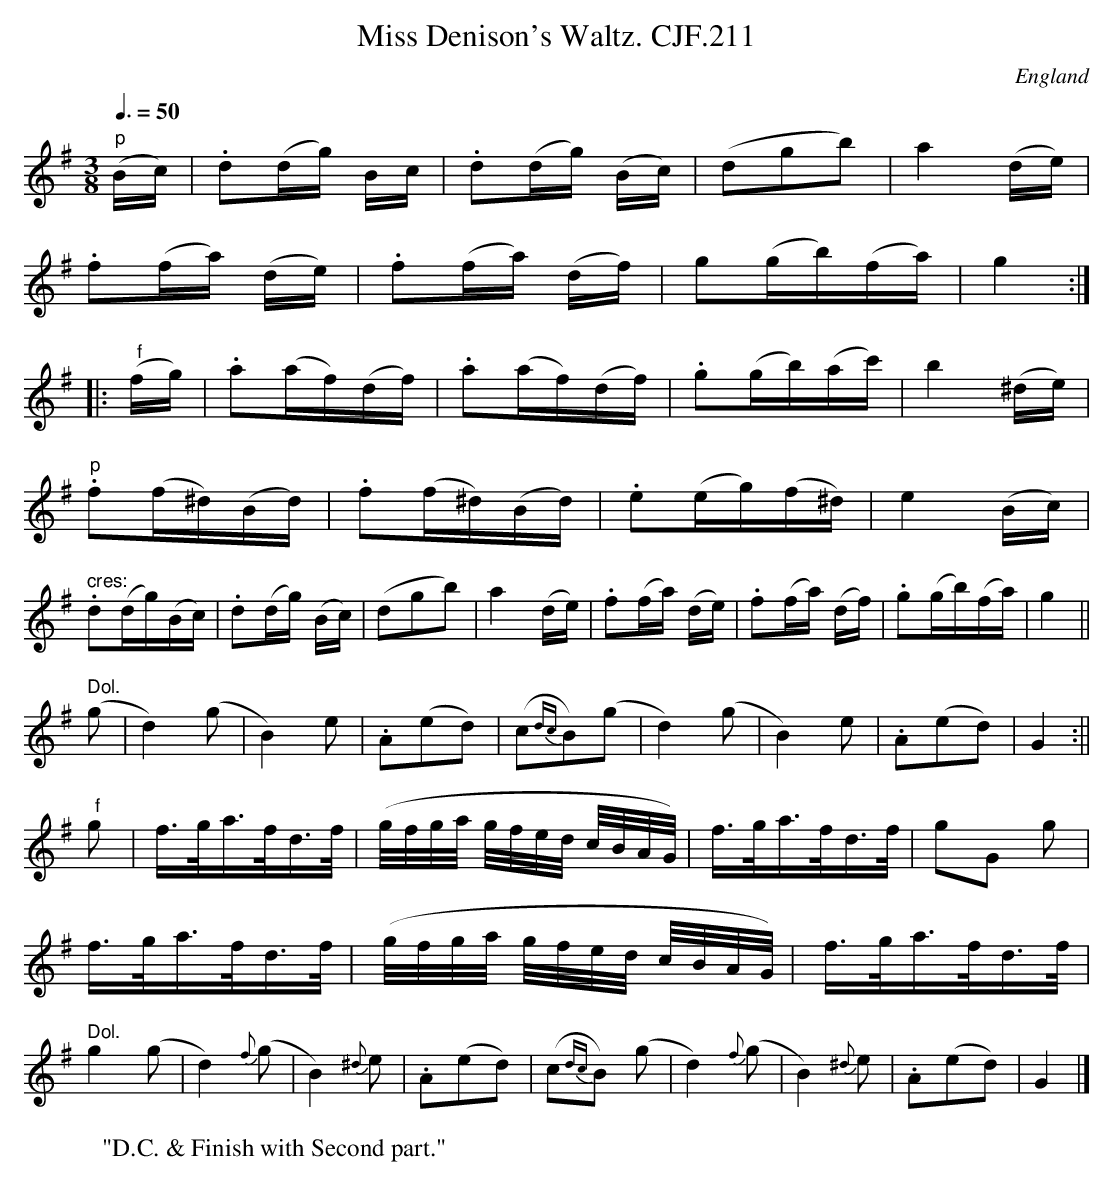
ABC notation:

X:1
T:Miss Denison's Waltz. CJF.211
O:England
M:3/8
L:1/16
Q:3/8=50
K:G major
"p"(Bc)|.d2(dg) Bc|.d2(dg) (Bc)|(d2g2b2)|a4(de)|!
.f2(fa) (de)|.f2(fa) (df)|g2(gb)(fa)|g4:|!
|:" f"(fg)|.a2(af)(df)|.a2(af)(df)|.g2(gb)(ac')|b4(^de)|!
"p".f2(f^d)(Bd)|.f2(f^d)(Bd)|.e2(eg)(f^d)|e4(Bc)|!
" cres:".d2(dg)(Bc)|.d2(dg) (Bc)|(d2g2b2)|a4(de)|\
.f2(fa) (de)|.f2(fa) (df)|.g2(gb)(fa)|g4h||!
" Dol."(g2|\
d4)(g2|B4)e2|.A2(e2d2)|(c2{dc}B2)(g2|d4)(g2|\
B4)e2|.A2(e2d2)|G4:||!
" f"g2|f>ga>fd>f|\
(g/f/g/a/ g/f/e/d/ c/B/A/G/)|f>ga>fd>f|g2G2 g2|!\
f>ga>fd>f|(g/f/g/a/ g/f/e/d/ c/B/A/G/)|f>ga>fd>f|!
" Dol."g4(g2|d4){f}(g2|B4){^d}e2|\
.A2(e2d2)|(c2{dc}B2) (g2|d4){f}(g2|B4){^d}e2|.A2(e2d2)|G4|]
W:"D.C. & Finish with Second part."
